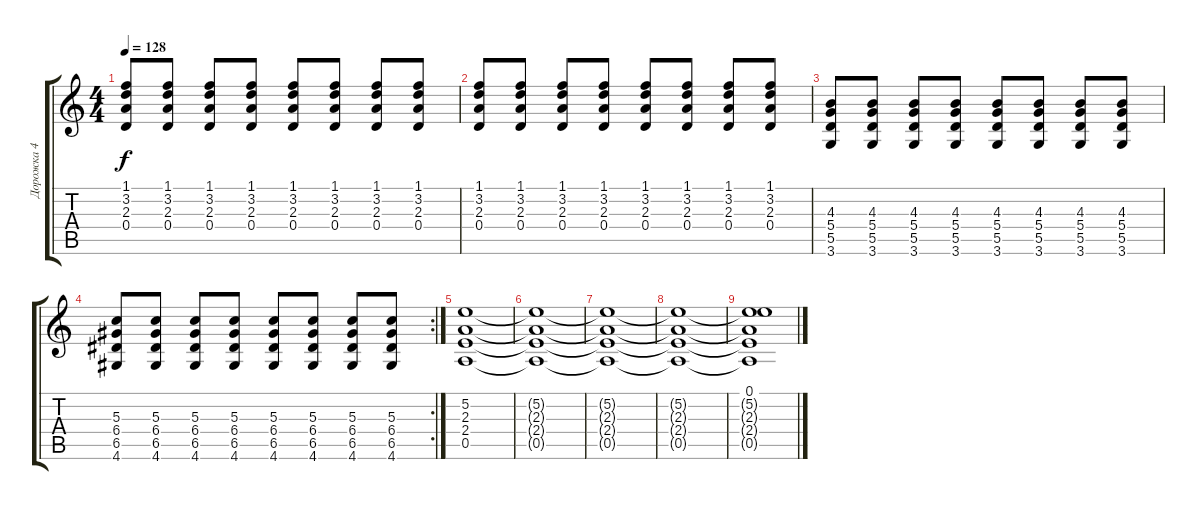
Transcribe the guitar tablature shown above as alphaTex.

\track ("Дорожка 4" "Дорожка 4") {instrument distortionguitar}
\staff {score tabs}
\tuning (E4 B3 G3 D3 A2 E2) {hide}
\ts (4 4)
\tempo 128
\clef g2
\ks c
(1.1 3.2 2.3 0.4).8{dy f} (1.1 3.2 2.3 0.4).8 (1.1 3.2 2.3 0.4).8 (1.1 3.2 2.3 0.4).8 (1.1 3.2 2.3 0.4).8 (1.1 3.2 2.3 0.4).8 (1.1 3.2 2.3 0.4).8 (1.1 3.2 2.3 0.4).8 |
(1.1 3.2 2.3 0.4).8 (1.1 3.2 2.3 0.4).8 (1.1 3.2 2.3 0.4).8 (1.1 3.2 2.3 0.4).8 (1.1 3.2 2.3 0.4).8 (1.1 3.2 2.3 0.4).8 (1.1 3.2 2.3 0.4).8 (1.1 3.2 2.3 0.4).8 |
(4.3 5.4 5.5 3.6).8 (4.3 5.4 5.5 3.6).8 (4.3 5.4 5.5 3.6).8 (4.3 5.4 5.5 3.6).8 (4.3 5.4 5.5 3.6).8 (4.3 5.4 5.5 3.6).8 (4.3 5.4 5.5 3.6).8 (4.3 5.4 5.5 3.6).8 |
\rc 2
(5.3 6.4 6.5 4.6).8 (5.3 6.4 6.5 4.6).8 (5.3 6.4 6.5 4.6).8 (5.3 6.4 6.5 4.6).8 (5.3 6.4 6.5 4.6).8 (5.3 6.4 6.5 4.6).8 (5.3 6.4 6.5 4.6).8 (5.3 6.4 6.5 4.6).8 |
(5.2 2.3 2.4 0.5).1{volume 0 balance 16 instrument distortionguitar} |
(5.2{t} 2.3{t} 2.4{t} 0.5{t}).1 |
(5.2{t} 2.3{t} 2.4{t} 0.5{t}).1 |
(5.2{t} 2.3{t} 2.4{t} 0.5{t}).1 |
(0.1 5.2{t} 2.3{t} 2.4{t} 0.5{t}).1
